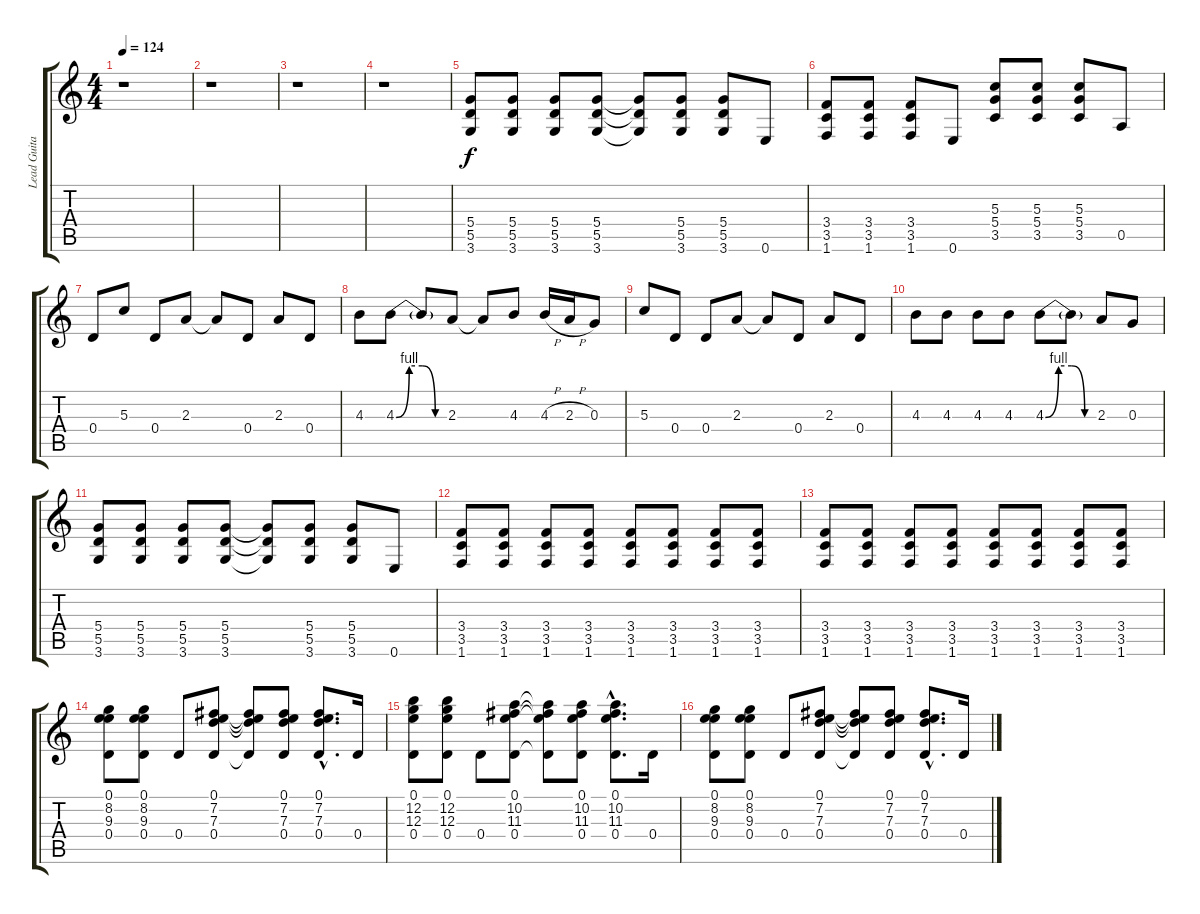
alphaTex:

\track ("Lead Guitar" "Lead Guita") {instrument overdrivenguitar}
\staff {score tabs}
\tuning (E4 B3 G3 D3 A2 E2) {hide}
\ts (4 4)
\tempo 124
\clef g2
\ks c
r.1{dy f} |
r.1 |
r.1 |
r.1 |
(5.4 5.5 3.6).8 (5.4 5.5 3.6).8 (5.4 5.5 3.6).8 (5.4 5.5 3.6).8 (5.4{t} 5.5{t} 3.6{t}).8 (5.4 5.5 3.6).8 (5.4 5.5 3.6).8 0.6.8 |
(3.4 3.5 1.6).8 (3.4 3.5 1.6).8 (3.4 3.5 1.6).8 0.6.8 (5.3 5.4 3.5).8 (5.3 5.4 3.5).8 (5.3 5.4 3.5).8 0.5.8 |
0.4.8 5.3.8 0.4.8 2.3.8 2.3{t}.8 0.4.8 2.3.8 0.4.8 |
4.3.8 4.3{be (custom 0 0 15 4 30 4 45 0 60 0)}.8 4.3{t}.8 2.3.8 2.3{t}.8 4.3.8 4.3{h}.16 2.3{h}.16 0.3.8 |
5.3.8 0.4.8 0.4.8 2.3.8 2.3{t}.8 0.4.8 2.3.8 0.4.8 |
4.3.8 4.3.8 4.3.8 4.3.8 4.3{be (custom 0 0 15 4 30 4 45 0 60 0)}.8 4.3{t}.8 2.3.8 0.3.8 |
(5.4 5.5 3.6).8 (5.4 5.5 3.6).8 (5.4 5.5 3.6).8 (5.4 5.5 3.6).8 (5.4{t} 5.5{t} 3.6{t}).8 (5.4 5.5 3.6).8 (5.4 5.5 3.6).8 0.6.8 |
(3.4 3.5 1.6).8 (3.4 3.5 1.6).8 (3.4 3.5 1.6).8 (3.4 3.5 1.6).8 (3.4 3.5 1.6).8 (3.4 3.5 1.6).8 (3.4 3.5 1.6).8 (3.4 3.5 1.6).8 |
(3.4 3.5 1.6).8 (3.4 3.5 1.6).8 (3.4 3.5 1.6).8 (3.4 3.5 1.6).8 (3.4 3.5 1.6).8 (3.4 3.5 1.6).8 (3.4 3.5 1.6).8 (3.4 3.5 1.6).8 |
(0.1 8.2 9.3 0.4).8 (0.1 8.2 9.3 0.4).8 0.4.8 (0.1 7.2 7.3 0.4).8 (0.1{t} 7.2{t} 7.3{t} 0.4{t}).8 (0.1 7.2 7.3 0.4).8 (0.1{hac} 7.2{hac} 7.3{hac} 0.4{hac}).8{d} 0.4.16 |
(0.1 12.2 12.3 0.4).8 (0.1 12.2 12.3 0.4).8 0.4.8 (0.1 10.2 11.3 0.4).8 (0.1{t} 10.2{t} 11.3{t} 0.4{t}).8 (0.1 10.2 11.3 0.4).8 (0.1{hac} 10.2{hac} 11.3{hac} 0.4{hac}).8{d} 0.4.16 |
(0.1 8.2 9.3 0.4).8 (0.1 8.2 9.3 0.4).8 0.4.8 (0.1 7.2 7.3 0.4).8 (0.1{t} 7.2{t} 7.3{t} 0.4{t}).8 (0.1 7.2 7.3 0.4).8 (0.1{hac} 7.2{hac} 7.3{hac} 0.4{hac}).8{d} 0.4.16
